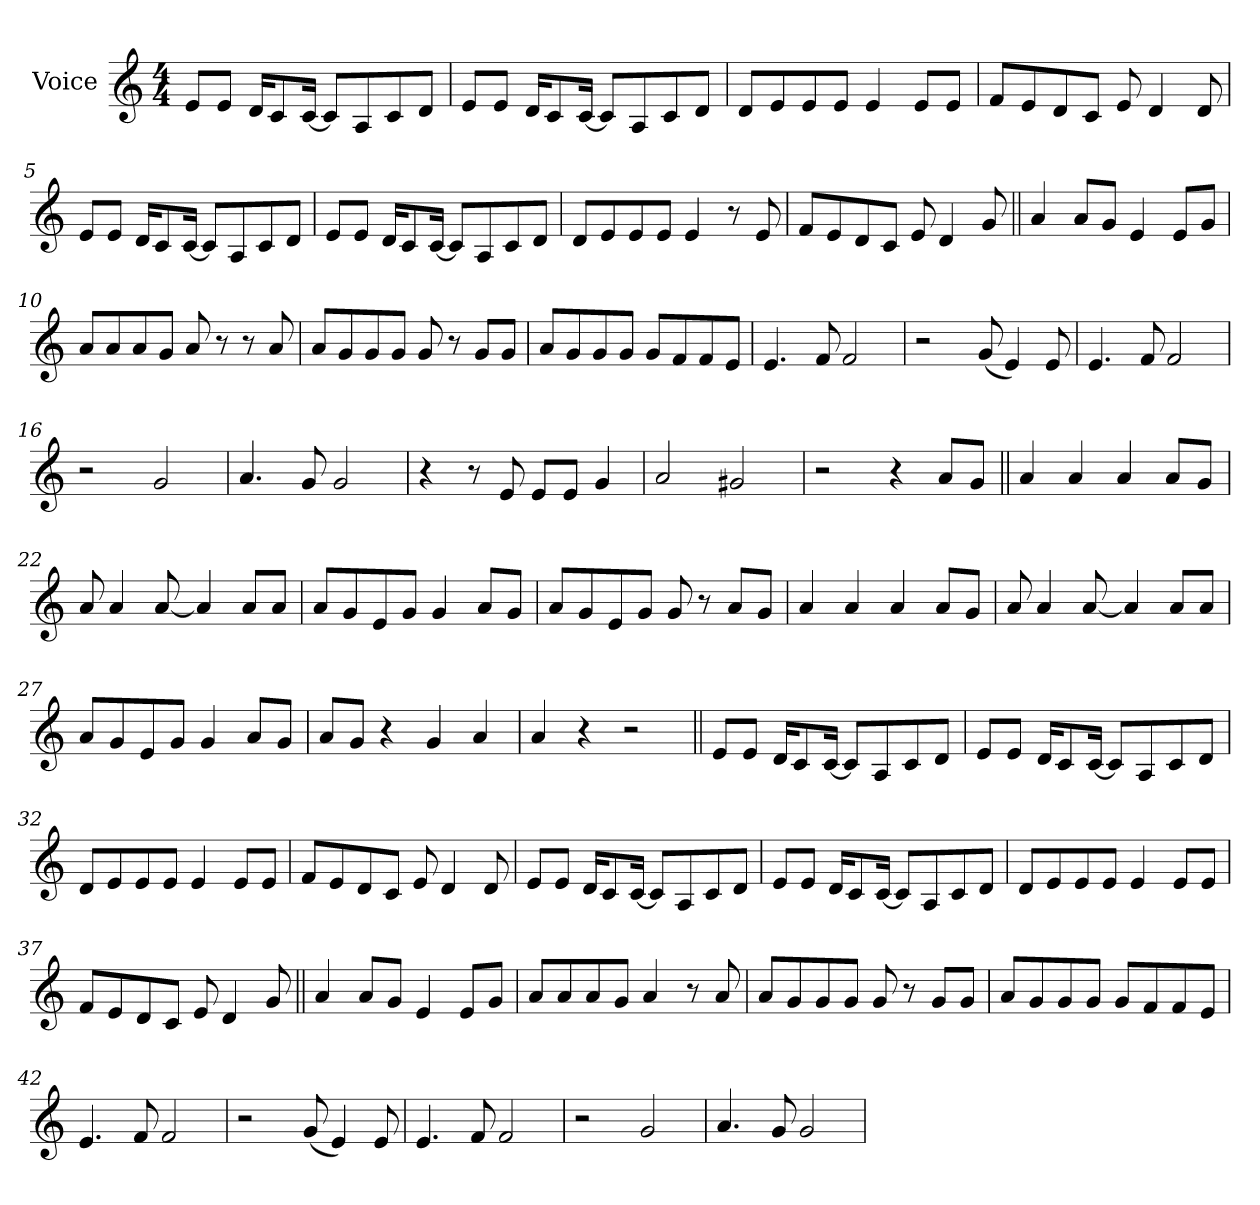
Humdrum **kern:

**kern
*part1
*staff1
*I"Voice
*I'Vc.
*clefG2
*k[]
*M4/4
*MM125
=1
8eL
8eJ
16dKL
8c
[16cJk
8cL]
8A
8c
8dJ
=2
8eL
8eJ
16dKL
8c
[16cJk
8cL]
8A
8c
8dJ
=3
8dL
8e
8e
8eJ
4e
8eL
8eJ
=4
8fL
8e
8d
8cJ
8e
4d
8d
=5
8eL
8eJ
16dKL
8c
[16cJk
8cL]
8A
8c
8dJ
=6
8eL
8eJ
16dKL
8c
[16cJk
8cL]
8A
8c
8dJ
=7
8dL
8e
8e
8eJ
4e
8r
8e
=8
8fL
8e
8d
8cJ
8e
4d
8g
=9||
4a
8aL
8gJ
4e
8eL
8gJ
=10
8aL
8a
8a
8gJ
8a
8r
8r
8a
=11
8aL
8g
8g
8gJ
8g
8r
8gL
8gJ
=12
8aL
8g
8g
8gJ
8gL
8f
8f
8eJ
=13
4.e
8f
2f
=14
2r
(<8g
4e)
8e
=15
4.e
8f
2f
=16
2r
2g
=17
4.a
8g
2g
=18
4r
8r
8e
8eL
8eJ
4g
=19
2a
2g#X
=20
2r
4r
8aL
8gJ
=21||
4a
4a
4a
8aL
8gJ
=22
8a
4a
[8a
4a]
8aL
8aJ
=23
8aL
8g
8e
8gJ
4g
8aL
8gJ
=24
8aL
8g
8e
8gJ
8g
8r
8aL
8gJ
=25
4a
4a
4a
8aL
8gJ
=26
8a
4a
[8a
4a]
8aL
8aJ
=27
8aL
8g
8e
8gJ
4g
8aL
8gJ
=28
8aL
8gJ
4r
4g
4a
=29
4a
4r
2r
=30||
8eL
8eJ
16dKL
8c
[16cJk
8cL]
8A
8c
8dJ
=31
8eL
8eJ
16dKL
8c
[16cJk
8cL]
8A
8c
8dJ
=32
8dL
8e
8e
8eJ
4e
8eL
8eJ
=33
8fL
8e
8d
8cJ
8e
4d
8d
=34
8eL
8eJ
16dKL
8c
[16cJk
8cL]
8A
8c
8dJ
=35
8eL
8eJ
16dKL
8c
[16cJk
8cL]
8A
8c
8dJ
=36
8dL
8e
8e
8eJ
4e
8eL
8eJ
=37
8fL
8e
8d
8cJ
8e
4d
8g
=38||
4a
8aL
8gJ
4e
8eL
8gJ
=39
8aL
8a
8a
8gJ
4a
8r
8a
=40
8aL
8g
8g
8gJ
8g
8r
8gL
8gJ
=41
8aL
8g
8g
8gJ
8gL
8f
8f
8eJ
=42
4.e
8f
2f
=43
2r
(<8g
4e)
8e
=44
4.e
8f
2f
=45
2r
2g
=46
4.a
8g
2g
=
*-
